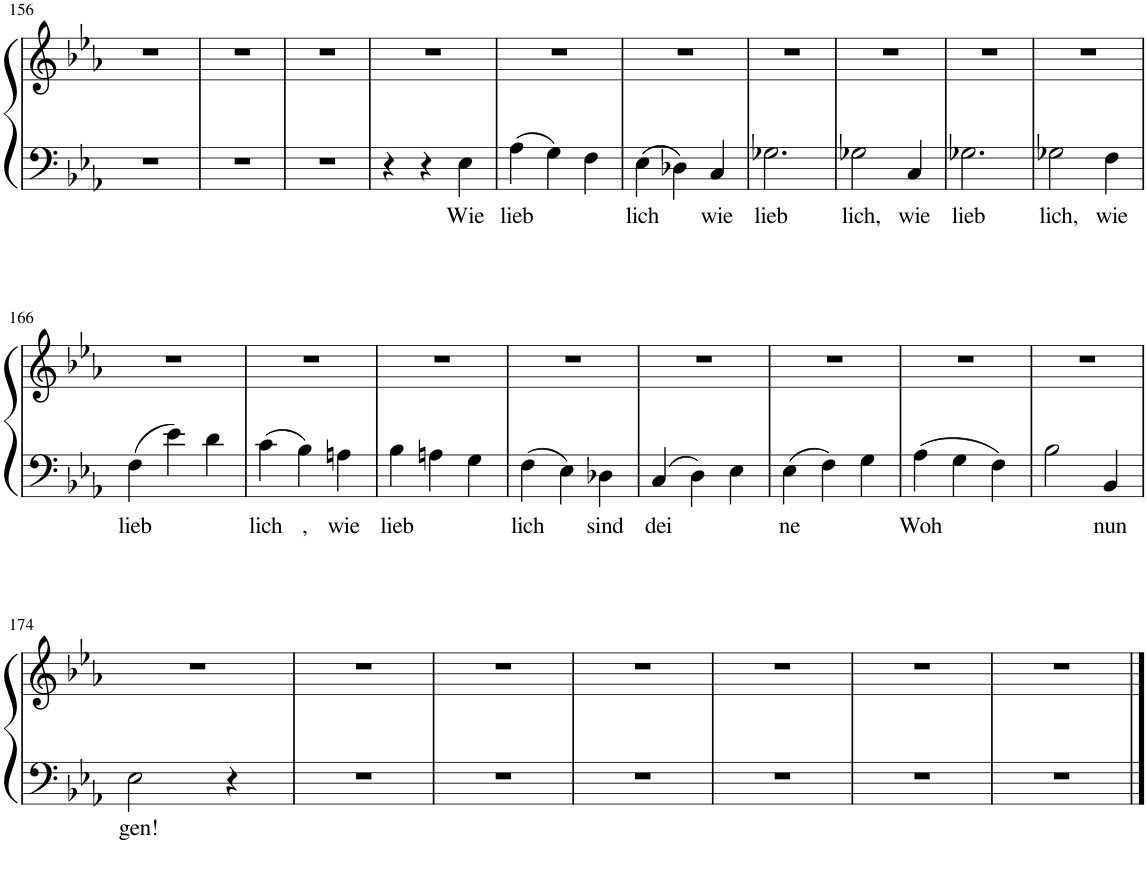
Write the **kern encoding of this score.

**kern	**text	**kern
*part1	*part1	*part1
*staff2	*staff2	*staff1
*I"Piano	*	*
*I'Pno.	*	*
!!LO:PB:g=z
*clefF4	*	*clefG2
*k[b-e-a-]	*	*k[b-e-a-]
*M3/4	*	*M3/4
=156	=156	=156
2.r	.	2.r
=157	=157	=157
2.r	.	2.r
=158	=158	=158
2.r	.	2.r
=159	=159	=159
4r	.	2.r
4r	.	.
!	!LO:LY:b	!
4E-\	Wie	.
=160	=160	=160
!	!LO:LY:b	!
4A-\	lieb	2.r
4G\	.	.
4F\	.	.
=161	=161	=161
!	!LO:LY:b	!
4E-\	lich	2.r
4D-X\	.	.
!	!LO:LY:b	!
4C/	wie	.
=162	=162	=162
!	!LO:LY:b	!
2.G-X\	lieb	2.r
=163	=163	=163
!	!LO:LY:b	!
2G-X\	lich,	2.r
!	!LO:LY:b	!
4C/	wie	.
=164	=164	=164
!	!LO:LY:b	!
2.G-X\	lieb	2.r
=165	=165	=165
!	!LO:LY:b	!
2G-X\	lich,	2.r
!	!LO:LY:b	!
4F\	wie	.
!!LO:LB:g=z
=166	=166	=166
!	!LO:LY:b	!
4F\	lieb	2.r
4e-\	.	.
4d\	.	.
=167	=167	=167
!	!LO:LY:b	!
4c\	lich	2.r
!	!LO:LY:b	!
4B-\	,	.
!	!LO:LY:b	!
4An\	wie	.
=168	=168	=168
!	!LO:LY:b	!
4B-\	lieb	2.r
4An\	.	.
4G\	.	.
=169	=169	=169
!	!LO:LY:b	!
4F\	lich	2.r
4E-\	.	.
!	!LO:LY:b	!
4D-X\	sind	.
=170	=170	=170
!	!LO:LY:b	!
4C/	dei	2.r
4D\	.	.
4E-\	.	.
=171	=171	=171
!	!LO:LY:b	!
4E-\	ne	2.r
4F\	.	.
4G\	.	.
=172	=172	=172
!	!LO:LY:b	!
4A-\	Woh	2.r
4G\	.	.
4F\	.	.
=173	=173	=173
2B-\	.	2.r
!	!LO:LY:b	!
4BB-/	nun	.
!!LO:LB:g=z
=174	=174	=174
!	!LO:LY:b	!
2E-\	gen!	2.r
4r	.	.
=175	=175	=175
2.r	.	2.r
=176	=176	=176
2.r	.	2.r
=177	=177	=177
2.r	.	2.r
=178	=178	=178
2.r	.	2.r
=179	=179	=179
2.r	.	2.r
=180	=180	=180
2.r	.	2.r
==	==	==
*-	*-	*-
